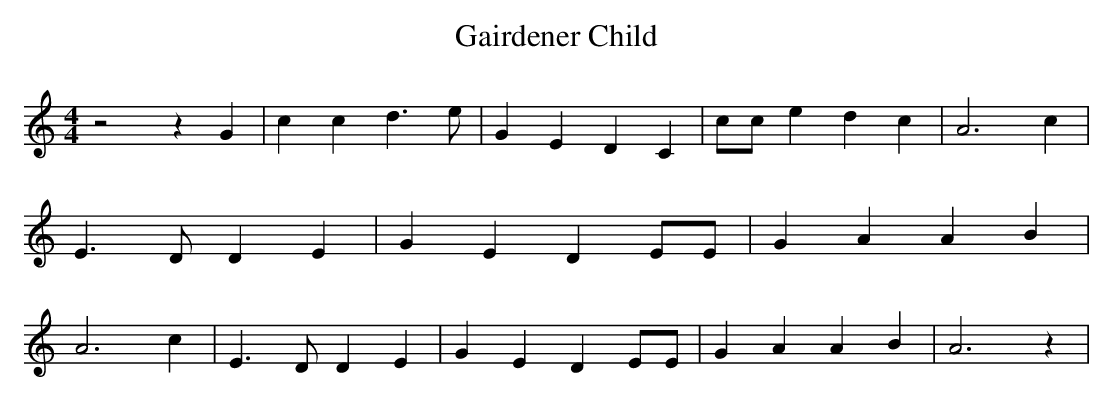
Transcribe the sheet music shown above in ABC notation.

X:1
T:Gairdener Child
M:4/4
L:1/4
K:C
 z2 z G| c c d3/2 e/2| G E D C| c/2c/2 e d c| A3 c| E3/2 D/2 D E| G E D E/2E/2|\
 G A A B| A3 c| E3/2 D/2 D E| G E D E/2E/2| G A A B| A3 z|
